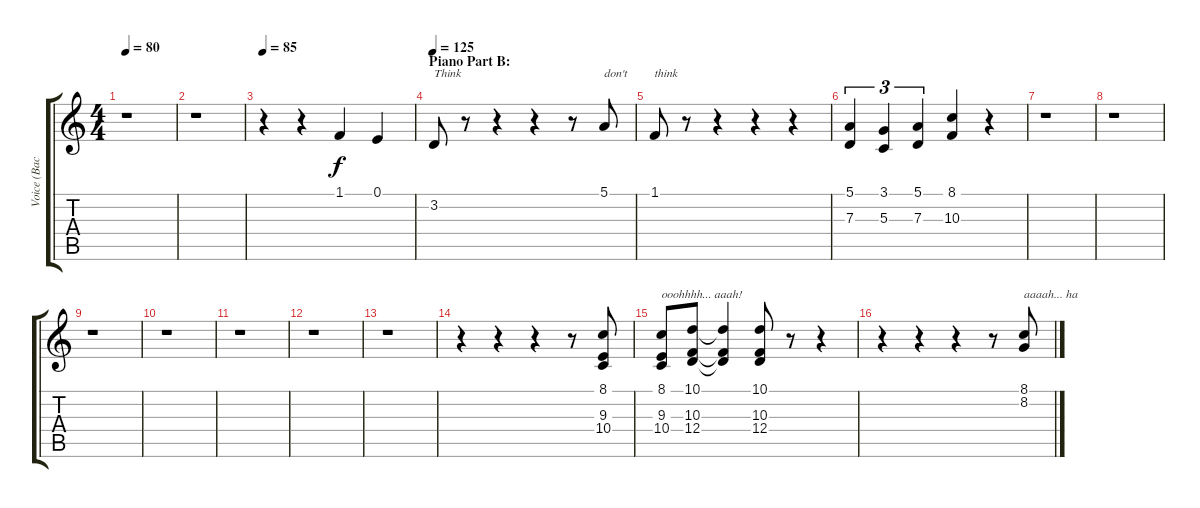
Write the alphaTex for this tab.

\track ("Voice (Backing)" "Voice (Bac") {instrument oboe}
\staff {score tabs}
\tuning (E4 B3 G3 D3 A2 E2) {hide}
\ts (4 4)
\tempo 80
\clef g2
\ks c
r.1{dy f} |
r.1 |
\tempo 85
r.4 r.4 1.1.4 0.1.4 |
\section ("" "Piano Part B:")
\tempo 125
3.2.8{txt "Think"} r.8 r.4 r.4 r.8 5.1.8{txt "don't"} |
1.1.8{txt "think "} r.8 r.4 r.4 r.4 |
(5.1 7.3).4{tu (3 2)} (3.1 5.3).4{tu (3 2)} (5.1 7.3).4{tu (3 2)} (8.1 10.3).4 r.4 |
r.1 |
r.1 |
r.1 |
r.1 |
r.1 |
r.1 |
r.1 |
r.4{instrument synthvoice} r.4 r.4 r.8 (8.1 9.3 10.4).8 |
(8.1 9.3 10.4).8{txt "ooohhhh... aaah!"} (10.1 10.3 12.4).8 (10.1{t} 10.3{t} 12.4{t}).4 (10.1 10.3 12.4).8 r.8 r.4 |
r.4 r.4 r.4 r.8 (8.1 8.2).8{txt "aaaah... ha"}
